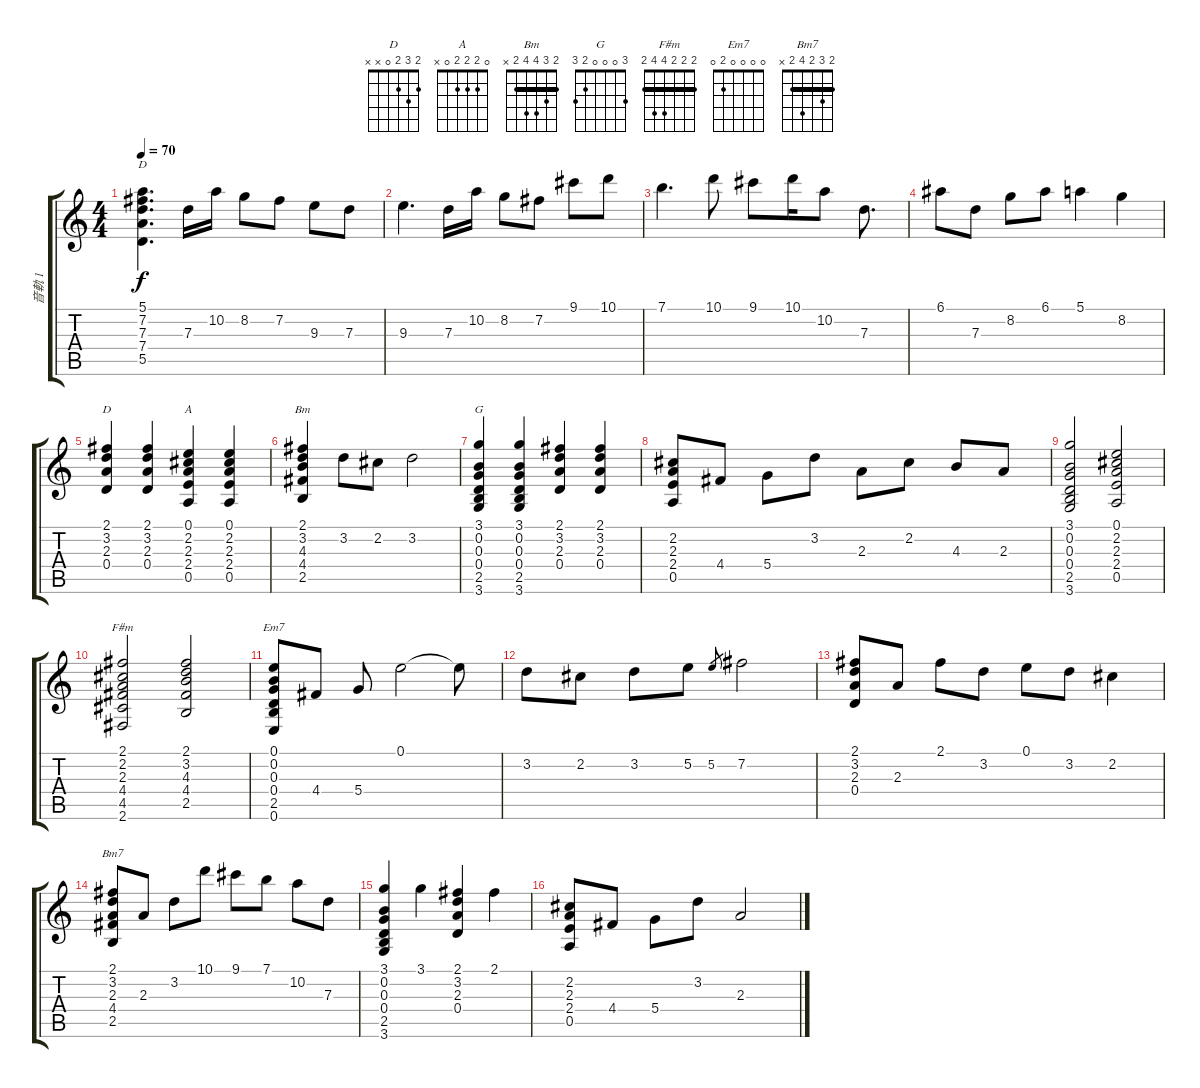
\track ("音軌 1" "音軌 1") {instrument electricguitarjazz}
\staff {score tabs}
\tuning (E4 B3 G3 D3 A2 E2) {hide}
\chord ("D" 5 7 7 7 5 x) {firstfret 5 barre 5}
\chord ("D" 2 3 2 0 x x)
\chord ("A" 0 2 2 2 0 x)
\chord ("Bm" 2 3 4 4 2 x) {barre 2}
\chord ("G" 3 0 0 0 2 3)
\chord ("F#m" 2 2 2 4 4 2) {barre 2}
\chord ("Em7" 0 0 0 0 2 0)
\chord ("Bm7" 2 3 2 4 2 x) {barre 2}
\ts (4 4)
\tempo 70
\clef g2
\ks c
(5.1 7.2 7.3 7.4 5.5).4{d ch "D" dy f instrument electricguitarjazz} 7.3.16 10.2.16 8.2.8 7.2.8 9.3.8 7.3.8 |
9.3.4{d} 7.3.16 10.2.16 8.2.8 7.2.8 9.1.8 10.1.8 |
7.1.4{d} 10.1.8 9.1.8 10.1.16 10.2.8 7.3.8{d} |
6.1.8 7.3.8 8.2.8 6.1.8 5.1.4 8.2.4 |
(2.1 3.2 2.3 0.4).4{ch "D"} (2.1 3.2 2.3 0.4).4 (0.1 2.2 2.3 2.4 0.5).4{ch "A"} (0.1 2.2 2.3 2.4 0.5).4 |
(2.1 3.2 4.3 4.4 2.5).4{ch "Bm"} 3.2.8 2.2.8 3.2.2 |
(3.1 0.2 0.3 0.4 2.5 3.6).4{ch "G"} (3.1 0.2 0.3 0.4 2.5 3.6).4 (2.1 3.2 2.3 0.4).4 (2.1 3.2 2.3 0.4).4 |
(2.2 2.3 2.4 0.5).8 4.4.8 5.4.8 3.2.8 2.3.8 2.2.8 4.3.8 2.3.8 |
(3.1 0.2 0.3 0.4 2.5 3.6).2 (0.1 2.2 2.3 2.4 0.5).2 |
(2.1 2.2 2.3 4.4 4.5 2.6).2{ch "F#m"} (2.1 3.2 4.3 4.4 2.5).2 |
(0.1 0.2 0.3 0.4 2.5 0.6).8{ch "Em7"} 4.4.8 5.4.8 0.1.2 0.1{t}.8 |
3.2.8 2.2.8 3.2.8 5.2.8 5.2.8{gr} 7.2.2 |
(2.1 3.2 2.3 0.4).8 2.3.8 2.1.8 3.2.8 0.1.8 3.2.8 2.2.4 |
(2.1 3.2 2.3 4.4 2.5).8{ch "Bm7"} 2.3.8 3.2.8 10.1.8 9.1.8 7.1.8 10.2.8 7.3.8 |
(3.1 0.2 0.3 0.4 2.5 3.6).4 3.1.4 (2.1 3.2 2.3 0.4).4 2.1.4 |
(2.2 2.3 2.4 0.5).8 4.4.8 5.4.8 3.2.8 2.3.2
